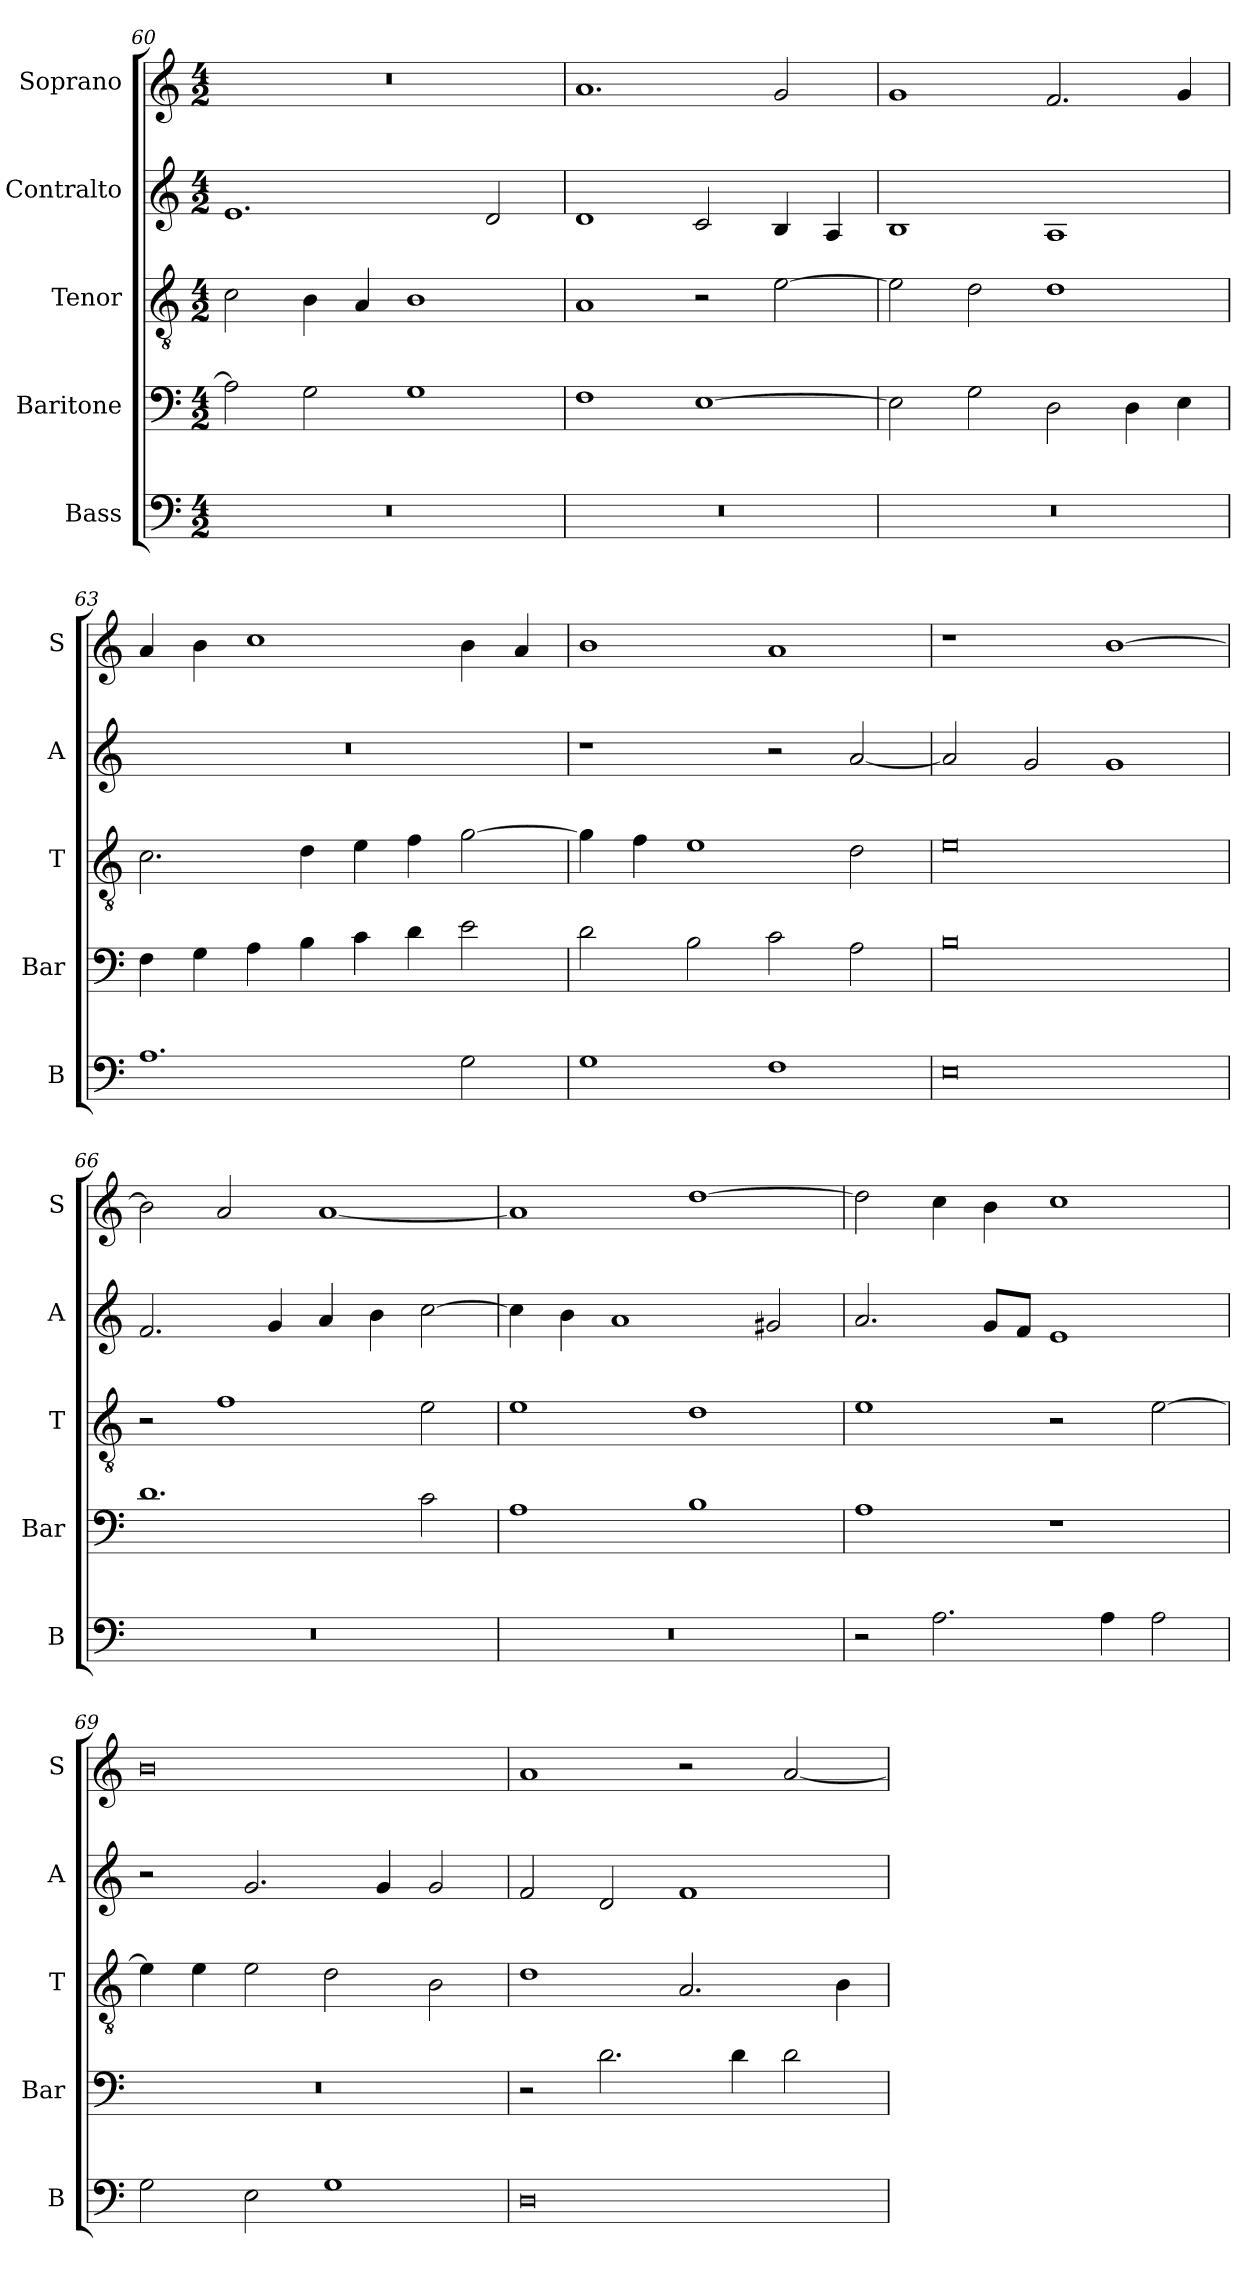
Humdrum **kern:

**kern	**kern	**kern	**kern	**kern
*part5	*part4	*part3	*part2	*part1
*staff5	*staff4	*staff3	*staff2	*staff1
*I"Bass	*I"Baritone	*I"Tenor	*I"Contralto	*I"Soprano
*I'B	*I'Bar	*I'T	*I'A	*I'S
*clefF4	*clefF4	*clefGv2	*clefG2	*clefG2
*k[]	*k[]	*k[]	*k[]	*k[]
*A:aeo	*A:aeo	*A:aeo	*A:aeo	*A:aeo
*M4/2	*M4/2	*M4/2	*M4/2	*M4/2
=60	=60	=60	=60	=60
0r	2A]	2c	1.e	0r
.	2G	4B	.	.
.	.	4A	.	.
.	1G	1B	.	.
.	.	.	2d	.
=61	=61	=61	=61	=61
0r	1F	1A	1d	1.a
.	[1E	2r	2c	.
.	.	[2e	4B	2g
.	.	.	4A	.
=62	=62	=62	=62	=62
0r	2E]	2e]	1B	1g
.	2G	2d	.	.
.	2D	1d	1A	2.f
.	4D	.	.	.
.	4E	.	.	4g
=63	=63	=63	=63	=63
1.A	4F	2.c	0r	4a
.	4G	.	.	4b
.	4A	.	.	1cc
.	4B	4d	.	.
.	4c	4e	.	.
.	4d	4f	.	.
2G	2e	[2g	.	4b
.	.	.	.	4a
=64	=64	=64	=64	=64
1G	2d	4g]	1r	1b
.	.	4f	.	.
.	2B	1e	.	.
1F	2c	.	2r	1a
.	2A	2d	[2a	.
=65	=65	=65	=65	=65
0E	0B	0e	2a]	1r
.	.	.	2g	.
.	.	.	1g	[1b
=66	=66	=66	=66	=66
0r	1.d	2r	2.f	2b]
.	.	1f	.	2a
.	.	.	4g	.
.	.	.	4a	[1a
.	.	.	4b	.
.	2c	2e	[2cc	.
=67	=67	=67	=67	=67
0r	1A	1e	4cc]	1a]
.	.	.	4b	.
.	.	.	1a	.
.	1B	1d	.	[1dd
.	.	.	2g#X	.
=68	=68	=68	=68	=68
2r	1A	1e	2.a	2dd]
2.A	.	.	.	4cc
.	.	.	8g/L	4b
.	.	.	8f/J	.
.	1r	2r	1e	1cc
4A	.	.	.	.
2A	.	[2e	.	.
=69	=69	=69	=69	=69
2G	0r	4e]	2r	0b
.	.	4e	.	.
2E	.	2e	2.g	.
1G	.	2d	.	.
.	.	.	4g	.
.	.	2B	2g	.
=70	=70	=70	=70	=70
0D	2r	1d	2f	1a
.	2.d	.	2d	.
.	.	2.A	1f	2r
.	4d	.	.	.
.	2d	.	.	[2a
.	.	4B	.	.
=	=	=	=	=
*-	*-	*-	*-	*-
